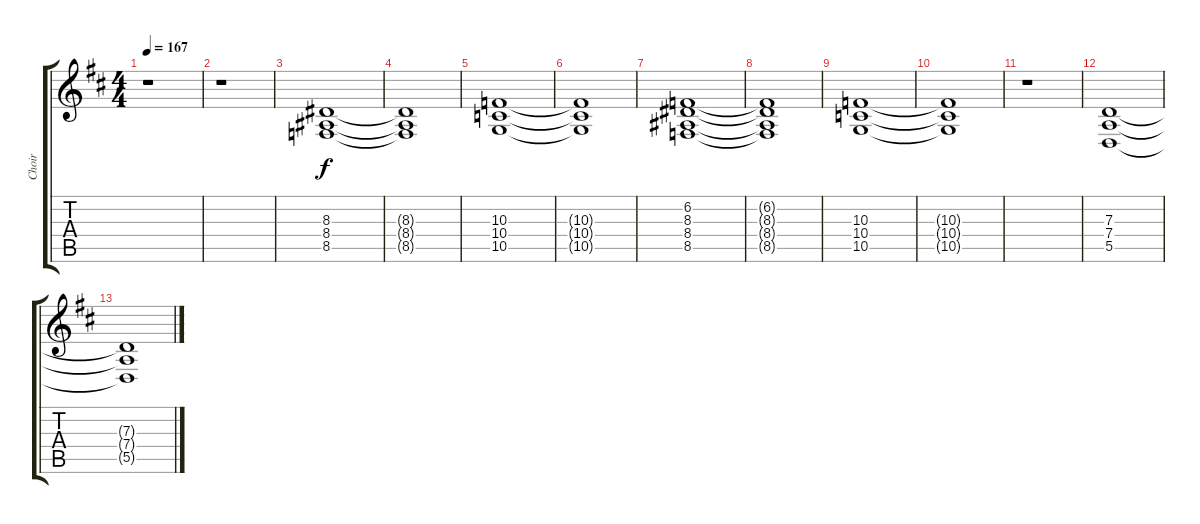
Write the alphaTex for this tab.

\track ("Choir" "Choir") {instrument pad4choir}
\staff {score tabs}
\tuning (E4 B3 G3 D3 A2 D2) {hide}
\ts (4 4)
\tempo 167
\clef g2
\ks d
r.1{dy f} |
r.1 |
(8.3 8.4 8.5).1 |
(8.3{t} 8.4{t} 8.5{t}).1 |
(10.3 10.4 10.5).1 |
(10.3{t} 10.4{t} 10.5{t}).1 |
(6.2 8.3 8.4 8.5).1 |
(6.2{t} 8.3{t} 8.4{t} 8.5{t}).1 |
(10.3 10.4 10.5).1 |
(10.3{t} 10.4{t} 10.5{t}).1 |
r.1 |
(7.3 7.4 5.5).1 |
(7.3{t} 7.4{t} 5.5{t}).1
